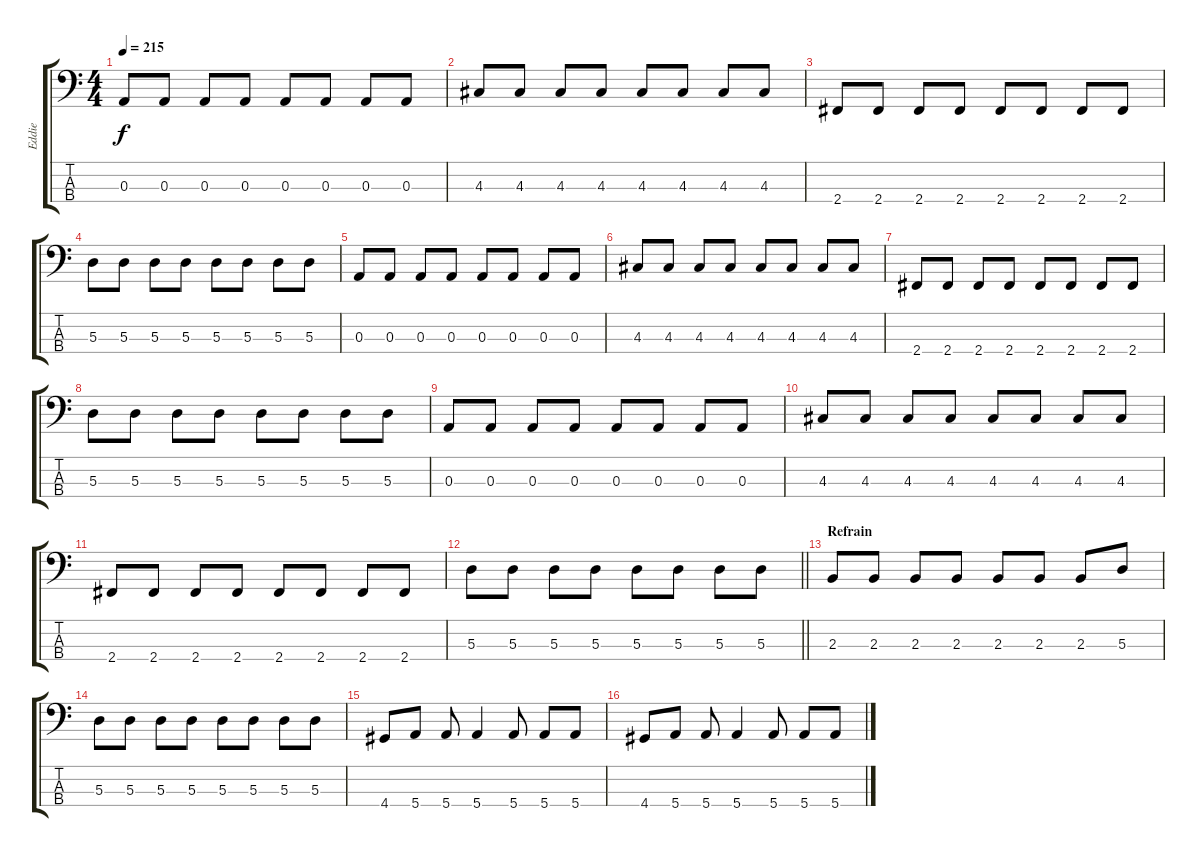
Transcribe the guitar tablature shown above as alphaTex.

\track ("Eddie" "Eddie") {instrument electricbassfinger}
\staff {score tabs}
\tuning (G2 D2 A1 E1) {hide}
\ts (4 4)
\tempo 215
\clef f4
\ks c
0.3.8{dy f} 0.3.8 0.3.8 0.3.8 0.3.8 0.3.8 0.3.8 0.3.8 |
4.3.8 4.3.8 4.3.8 4.3.8 4.3.8 4.3.8 4.3.8 4.3.8 |
2.4.8 2.4.8 2.4.8 2.4.8 2.4.8 2.4.8 2.4.8 2.4.8 |
5.3.8 5.3.8 5.3.8 5.3.8 5.3.8 5.3.8 5.3.8 5.3.8 |
0.3.8 0.3.8 0.3.8 0.3.8 0.3.8 0.3.8 0.3.8 0.3.8 |
4.3.8 4.3.8 4.3.8 4.3.8 4.3.8 4.3.8 4.3.8 4.3.8 |
2.4.8 2.4.8 2.4.8 2.4.8 2.4.8 2.4.8 2.4.8 2.4.8 |
5.3.8 5.3.8 5.3.8 5.3.8 5.3.8 5.3.8 5.3.8 5.3.8 |
0.3.8 0.3.8 0.3.8 0.3.8 0.3.8 0.3.8 0.3.8 0.3.8 |
4.3.8 4.3.8 4.3.8 4.3.8 4.3.8 4.3.8 4.3.8 4.3.8 |
2.4.8 2.4.8 2.4.8 2.4.8 2.4.8 2.4.8 2.4.8 2.4.8 |
\barLineRight lightlight
5.3.8 5.3.8 5.3.8 5.3.8 5.3.8 5.3.8 5.3.8 5.3.8 |
\section ("" "Refrain")
2.3.8 2.3.8 2.3.8 2.3.8 2.3.8 2.3.8 2.3.8 5.3.8 |
5.3.8 5.3.8 5.3.8 5.3.8 5.3.8 5.3.8 5.3.8 5.3.8 |
4.4.8 5.4.8 5.4.8 5.4.4 5.4.8 5.4.8 5.4.8 |
4.4.8 5.4.8 5.4.8 5.4.4 5.4.8 5.4.8 5.4.8
